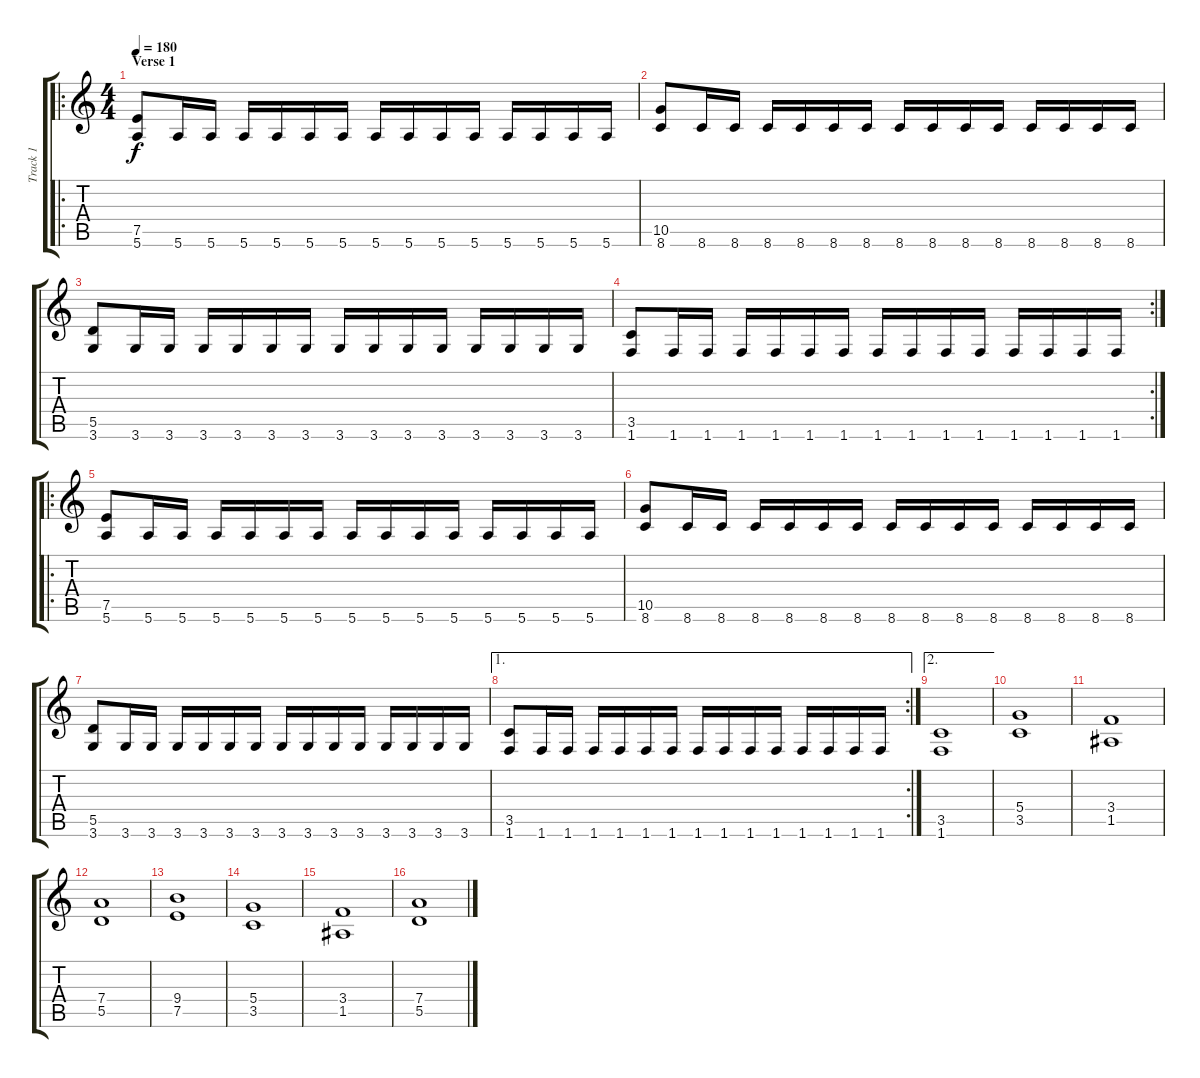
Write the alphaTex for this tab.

\track ("Track 1" "Track 1") {instrument distortionguitar}
\staff {score tabs}
\tuning (E4 B3 G3 D3 A2 E2) {hide}
\ro
\ts (4 4)
\section ("" "Verse 1")
\tempo 180
\clef g2
\ks c
(7.5 5.6).8{dy f} 5.6.16 5.6.16 5.6.16 5.6.16 5.6.16 5.6.16 5.6.16 5.6.16 5.6.16 5.6.16 5.6.16 5.6.16 5.6.16 5.6.16 |
(10.5 8.6).8 8.6.16 8.6.16 8.6.16 8.6.16 8.6.16 8.6.16 8.6.16 8.6.16 8.6.16 8.6.16 8.6.16 8.6.16 8.6.16 8.6.16 |
(5.5 3.6).8 3.6.16 3.6.16 3.6.16 3.6.16 3.6.16 3.6.16 3.6.16 3.6.16 3.6.16 3.6.16 3.6.16 3.6.16 3.6.16 3.6.16 |
\rc 2
(3.5 1.6).8 1.6.16 1.6.16 1.6.16 1.6.16 1.6.16 1.6.16 1.6.16 1.6.16 1.6.16 1.6.16 1.6.16 1.6.16 1.6.16 1.6.16 |
\ro
(7.5 5.6).8 5.6.16 5.6.16 5.6.16 5.6.16 5.6.16 5.6.16 5.6.16 5.6.16 5.6.16 5.6.16 5.6.16 5.6.16 5.6.16 5.6.16 |
(10.5 8.6).8 8.6.16 8.6.16 8.6.16 8.6.16 8.6.16 8.6.16 8.6.16 8.6.16 8.6.16 8.6.16 8.6.16 8.6.16 8.6.16 8.6.16 |
(5.5 3.6).8 3.6.16 3.6.16 3.6.16 3.6.16 3.6.16 3.6.16 3.6.16 3.6.16 3.6.16 3.6.16 3.6.16 3.6.16 3.6.16 3.6.16 |
\ae 1
\rc 2
(3.5 1.6).8 1.6.16 1.6.16 1.6.16 1.6.16 1.6.16 1.6.16 1.6.16 1.6.16 1.6.16 1.6.16 1.6.16 1.6.16 1.6.16 1.6.16 |
\ae 2
(3.5 1.6).1 |
(5.4 3.5).1 |
(3.4 1.5).1 |
(7.4 5.5).1 |
(9.4 7.5).1 |
(5.4 3.5).1 |
(3.4 1.5).1 |
(7.4 5.5).1
